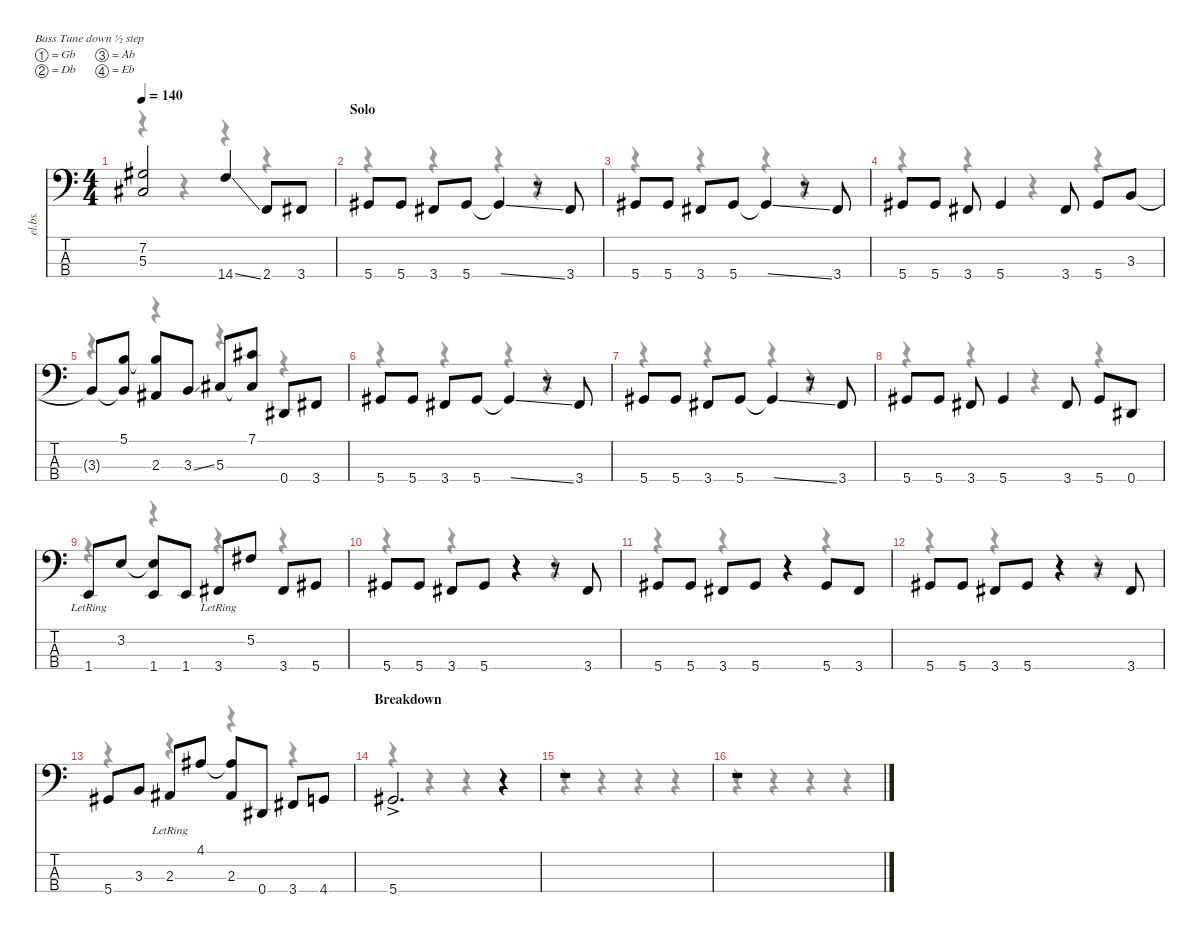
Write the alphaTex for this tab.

\defaultSystemsLayout 4
\hideDynamics
\bracketExtendMode nobrackets
\otherSystemsTrackNameOrientation horizontal
\track ("Michael Anthony (Bass)" "el.bs.") {instrument electricbasspick}
\staff {score tabs}
\tuning (Gb2 Db2 Ab1 Eb1)
\voice
\ts (4 4)
\tempo 140
\clef f4
\ks c
(7.2{t acc #} 5.3{t acc #}).2{dy f beam Up} 14.4{ss}.4{beam Up} 2.4.8{beam Up} 3.4{acc #}.8{beam Up} |
\section ("" "Solo")
5.4{acc #}.8{beam Up} 5.4{acc #}.8{beam Up} 3.4{acc #}.8{beam Up} 5.4{acc #}.8{beam Up} 5.4{ss t acc #}.4{beam Up} r.8{beam Up} 3.4{acc #}.8{beam Up} |
5.4{acc #}.8{beam Up} 5.4{acc #}.8{beam Up} 3.4{acc #}.8{beam Up} 5.4{acc #}.8{beam Up} 5.4{ss t acc #}.4{beam Up} r.8{beam Up} 3.4{acc #}.8{beam Up} |
5.4{acc #}.8{beam Up} 5.4{acc #}.8{beam Up} 3.4{acc #}.8{beam Up} 5.4{acc #}.4{beam Up} 3.4{acc #}.8{beam Up} 5.4{acc #}.8{beam Up} 3.3.8{beam Up} |
3.3{t}.8{beam Up} (5.1 3.3{t}).8{beam Up} (5.1{t} 2.3{acc #}).8{beam Up} 3.3{ss}.8{beam Up} 5.3{acc #}.8{beam Up} (7.1{acc #} 5.3{t acc #}).8{beam Up} 0.4{acc #}.8{beam Up} 3.4{acc #}.8{beam Up} |
5.4{acc #}.8{beam Up} 5.4{acc #}.8{beam Up} 3.4{acc #}.8{beam Up} 5.4{acc #}.8{beam Up} 5.4{ss t acc #}.4{beam Up} r.8{beam Up} 3.4{acc #}.8{beam Up} |
5.4{acc #}.8{beam Up} 5.4{acc #}.8{beam Up} 3.4{acc #}.8{beam Up} 5.4{acc #}.8{beam Up} 5.4{ss t acc #}.4{beam Up} r.8{beam Up} 3.4{acc #}.8{beam Up} |
5.4{acc #}.8{beam Up} 5.4{acc #}.8{beam Up} 3.4{acc #}.8{beam Up} 5.4{acc #}.4{beam Up} 3.4{acc #}.8{beam Up} 5.4{acc #}.8{beam Up} 0.4{acc #}.8{beam Up} |
1.4{lr}.8{beam Up} 3.2.8{beam Up} (3.2{t} 1.4).8{beam Up} 1.4.8{beam Up} 3.4{lr acc #}.8{beam Up} 5.2{acc #}.8{beam Up} 3.4{acc #}.8{beam Up} 5.4{acc #}.8{beam Up} |
5.4{acc #}.8{beam Up} 5.4{acc #}.8{beam Up} 3.4{acc #}.8{beam Up} 5.4{acc #}.8{beam Up} r.4{beam Up} r.8{beam Up} 3.4{acc #}.8{beam Up} |
5.4{acc #}.8{beam Up} 5.4{acc #}.8{beam Up} 3.4{acc #}.8{beam Up} 5.4{acc #}.8{beam Up} r.4{beam Up} 5.4{acc #}.8{beam Up} 3.4{acc #}.8{beam Up} |
5.4{acc #}.8{beam Up} 5.4{acc #}.8{beam Up} 3.4{acc #}.8{beam Up} 5.4{acc #}.8{beam Up} r.4{beam Up} r.8{beam Up} 3.4{acc #}.8{beam Up} |
5.4{acc #}.8{beam Up} 3.3.8{beam Up} 2.3{lr acc #}.8{beam Up} 4.1{acc #}.8{beam Up} (4.1{t acc #} 2.3{acc #}).8{beam Up} 0.4{acc #}.8{beam Up} 3.4{acc #}.8{beam Up} 4.4.8{beam Up} |
\section ("" "Breakdown")
5.4{ac acc #}.2{d dy mf beam Up} r.4{beam Up} |
r.1{beam Up} |
r.1{beam Up}
\voice
\clef f4
\ottava regular
\simile none
\ks c
r.4{dy mf beam Down} r.4{beam Down} r.4{beam Down} r.4{beam Down} |
r.4{beam Down} r.4{beam Down} r.4{beam Down} r.4{beam Down} |
r.4{beam Down} r.4{beam Down} r.4{beam Down} r.4{beam Down} |
r.4{beam Down} r.4{beam Down} r.4{beam Down} r.4{beam Down} |
r.4{beam Down} r.4{beam Down} r.4{beam Down} r.4{beam Down} |
r.4{beam Down} r.4{beam Down} r.4{beam Down} r.4{beam Down} |
r.4{beam Down} r.4{beam Down} r.4{beam Down} r.4{beam Down} |
r.4{beam Down} r.4{beam Down} r.4{beam Down} r.4{beam Down} |
r.4{beam Down} r.4{beam Down} r.4{beam Down} r.4{beam Down} |
r.4{beam Down} r.4{beam Down} r.4{beam Down} r.4{beam Down} |
r.4{beam Down} r.4{beam Down} r.4{beam Down} r.4{beam Down} |
r.4{beam Down} r.4{beam Down} r.4{beam Down} r.4{beam Down} |
r.4{beam Down} r.4{beam Down} r.4{beam Down} r.4{beam Down} |
r.4{beam Down} r.4{beam Down} r.4{beam Down} r.4{beam Down} |
r.4{beam Down} r.4{beam Down} r.4{beam Down} r.4{beam Down} |
r.4{beam Down} r.4{beam Down} r.4{beam Down} r.4{beam Down}
